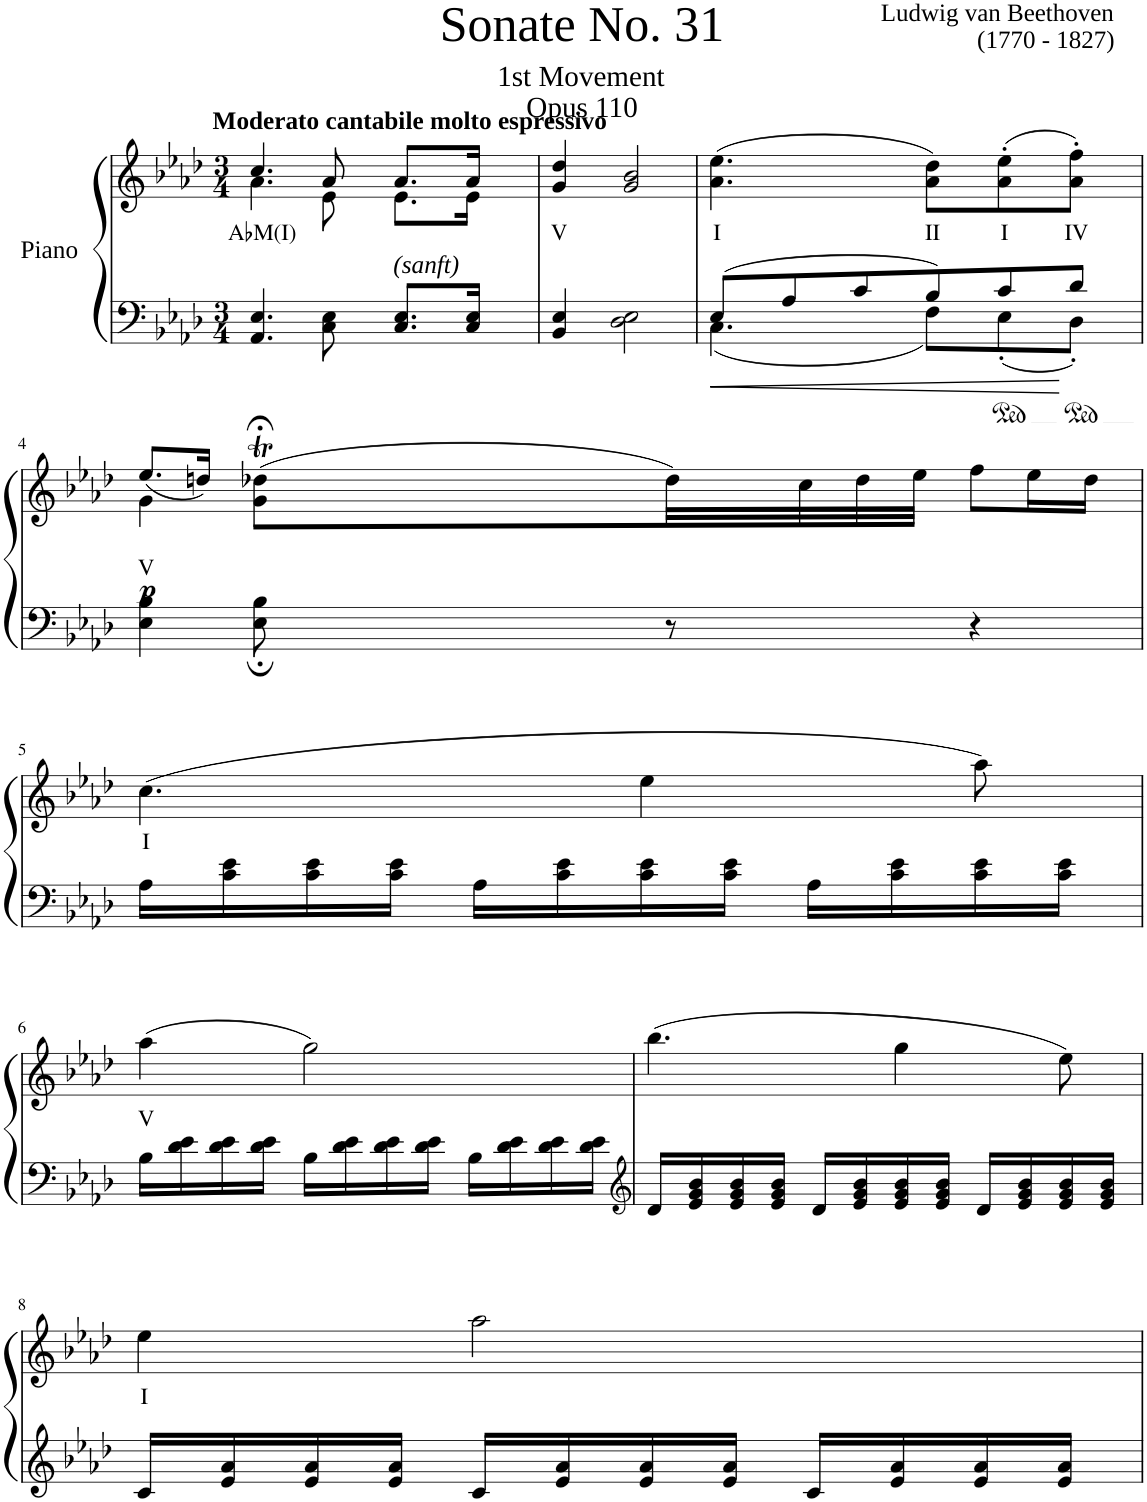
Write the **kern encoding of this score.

**kern	**kern	**text	**dynam
*part1	*part1	*part1	*part1
*staff2	*staff1	*staff1	*staff1/2
*I"Piano	*	*	*
*I'Pno	*	*	*
*clefF4	*clefG2	*	*
*k[b-e-a-d-]	*k[b-e-a-d-]	*	*
*M3/4	*M3/4	*	*
=1	=1	=1	=1
!	!LO:TX:a:B:t=Moderato cantabile molto espressivo	!	!
!	!	!LO:LY:b	!
*	*^	*	*
4.AA-/ 4.E-/	4.cc/	4.a-\	A♭M(I)	.
8C\ 8E-\	8a-/	8e-\	.	.
!LO:TX:a:i:t=(sanft)	!	!	!	!
8.C/ 8.E-/L	8.a-/L	8.e-\L	.	.
16C/ 16E-/Jk	16a-/Jk	16e-\Jk	.	.
=2	=2	=2	=2	=2
!	!	!	!LO:LY:b	!
*	*v	*v	*	*
4BB-/ 4E-/	4g/ 4dd-/	V	.
2D-\ 2E-\	2g/ 2b-/	.	.
=3	=3	=3	=3
*^	*	*	*
!	!	!	!LO:LY:b	!
8E-/L	4.C\	(4.a-\ 4.ee-\	I	.
8A-/	.	.	.	.
8c/	.	.	.	.
!	!	!	!LO:LY:b	!
8B-/	8F\L	8a-\ 8dd-\L)	II	.
!	!	!	!LO:LY:b	!
8c/	8E-'\	(8a-\' 8ee-\'	I	.
!	!	!	!LO:LY:b	!
8d-/J	8D-'\J	8a-\' 8ff\'J)	IV	.
!!LO:LB:g=z
=4	=4	=4	=4	=4
!	!	!	!LO:LY:b	!LO:DY:b
*	*	*^	*	*
*v	*v	*	*^	*	*
4E-\ 4B-\	(<8.ee-/L	4g\	4.ryy	V	p
.	16ddn/Jk)	.	.	.	.
8E-\; 8B-\;	(>8g\;<T 8dd-X\;<TL	64ryy	.	.	.
.	.	64ee-!	.	.	.
.	.	64dd-!	.	.	.
.	.	64ee-!	.	.	.
.	.	64dd-!	.	.	.
.	.	64ee-!	.	.	.
.	.	64dd-!	.	.	.
.	.	64ee-!	.	.	.
*	*	*	*Xtuplet	*	*
8r	32dd-\LL)	4.ryy	96ryy	.	.
.	.	.	96ee-!	.	.
.	.	.	96dd-!	.	.
.	32cc\	.	4ryy	.	.
.	32dd-\	.	.	.	.
.	32ee-\JJJ	.	.	.	.
4r	8ff\L	.	.	.	.
.	16ee-\L	.	.	.	.
.	.	.	16.ryy	.	.
.	16dd-\JJ	.	.	.	.
*	*v	*v	*v	*	*
!!LO:LB:g=z
=5	=5	=5	=5
!	!	!LO:LY:b	!
16A-\LL	(4.cc\	I	.
16c\ 16e-\	.	.	.
16c\ 16e-\	.	.	.
16c\ 16e-\JJ	.	.	.
16A-\LL	.	.	.
16c\ 16e-\	.	.	.
16c\ 16e-\	4ee-\	.	.
16c\ 16e-\JJ	.	.	.
16A-\LL	.	.	.
16c\ 16e-\	.	.	.
16c\ 16e-\	8aa-\)	.	.
16c\ 16e-\JJ	.	.	.
!!LO:LB:g=z
=6	=6	=6	=6
!	!	!LO:LY:b	!
16B-\LL	(4aa-\	V	.
16d-\ 16e-\	.	.	.
16d-\ 16e-\	.	.	.
16d-\ 16e-\JJ	.	.	.
16B-\LL	2gg\)	.	.
16d-\ 16e-\	.	.	.
16d-\ 16e-\	.	.	.
16d-\ 16e-\JJ	.	.	.
16B-\LL	.	.	.
16d-\ 16e-\	.	.	.
16d-\ 16e-\	.	.	.
16d-\ 16e-\JJ	.	.	.
=7	=7	=7	=7
*clefG2	*	*	*
16d-/LL	(4.bb-\	.	.
16e-/ 16g/ 16b-/	.	.	.
16e-/ 16g/ 16b-/	.	.	.
16e-/ 16g/ 16b-/JJ	.	.	.
16d-/LL	.	.	.
16e-/ 16g/ 16b-/	.	.	.
16e-/ 16g/ 16b-/	4gg\	.	.
16e-/ 16g/ 16b-/JJ	.	.	.
16d-/LL	.	.	.
16e-/ 16g/ 16b-/	.	.	.
16e-/ 16g/ 16b-/	8ee-\)	.	.
16e-/ 16g/ 16b-/JJ	.	.	.
!!LO:LB:g=z
=8	=8	=8	=8
!	!	!LO:LY:b	!
16c/LL	4ee-\	I	.
16e-/ 16a-/	.	.	.
16e-/ 16a-/	.	.	.
16e-/ 16a-/JJ	.	.	.
16c/LL	2aa-\	.	.
16e-/ 16a-/	.	.	.
16e-/ 16a-/	.	.	.
16e-/ 16a-/JJ	.	.	.
16c/LL	.	.	.
16e-/ 16a-/	.	.	.
16e-/ 16a-/	.	.	.
16e-/ 16a-/JJ	.	.	.
=	=	=	=
*-	*-	*-	*-
